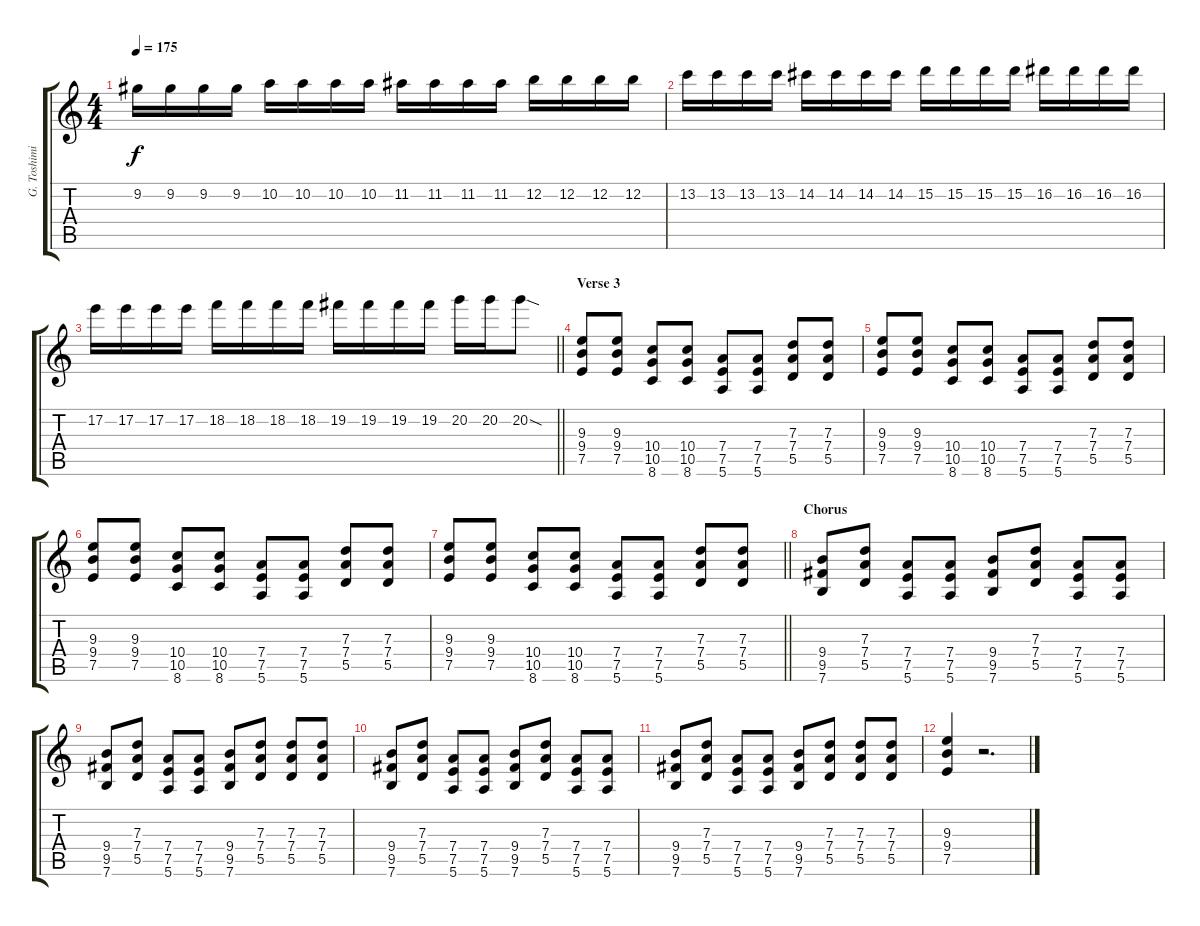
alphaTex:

\track ("G. Toshimi" "G. Toshimi") {instrument distortionguitar}
\staff {score tabs}
\tuning (E4 B3 G3 D3 A2 E2) {hide}
\ts (4 4)
\tempo 175
\clef g2
\ks c
9.2.16{dy f} 9.2.16 9.2.16 9.2.16 10.2.16 10.2.16 10.2.16 10.2.16 11.2.16 11.2.16 11.2.16 11.2.16 12.2.16 12.2.16 12.2.16 12.2.16 |
13.2.16 13.2.16 13.2.16 13.2.16 14.2.16 14.2.16 14.2.16 14.2.16 15.2.16 15.2.16 15.2.16 15.2.16 16.2.16 16.2.16 16.2.16 16.2.16 |
\barLineRight lightlight
17.2.16 17.2.16 17.2.16 17.2.16 18.2.16 18.2.16 18.2.16 18.2.16 19.2.16 19.2.16 19.2.16 19.2.16 20.2.16 20.2.16 20.2{sod}.8 |
\section ("" "Verse 3")
(9.3 9.4 7.5).8{balance 13} (9.3 9.4 7.5).8 (10.4 10.5 8.6).8 (10.4 10.5 8.6).8 (7.4 7.5 5.6).8 (7.4 7.5 5.6).8 (7.3 7.4 5.5).8 (7.3 7.4 5.5).8 |
(9.3 9.4 7.5).8 (9.3 9.4 7.5).8 (10.4 10.5 8.6).8 (10.4 10.5 8.6).8 (7.4 7.5 5.6).8 (7.4 7.5 5.6).8 (7.3 7.4 5.5).8 (7.3 7.4 5.5).8 |
(9.3 9.4 7.5).8 (9.3 9.4 7.5).8 (10.4 10.5 8.6).8 (10.4 10.5 8.6).8 (7.4 7.5 5.6).8 (7.4 7.5 5.6).8 (7.3 7.4 5.5).8 (7.3 7.4 5.5).8 |
\barLineRight lightlight
(9.3 9.4 7.5).8 (9.3 9.4 7.5).8 (10.4 10.5 8.6).8 (10.4 10.5 8.6).8 (7.4 7.5 5.6).8 (7.4 7.5 5.6).8 (7.3 7.4 5.5).8 (7.3 7.4 5.5).8 |
\section ("" "Chorus")
(9.4 9.5 7.6).8 (7.3 7.4 5.5).8 (7.4 7.5 5.6).8 (7.4 7.5 5.6).8 (9.4 9.5 7.6).8 (7.3 7.4 5.5).8 (7.4 7.5 5.6).8 (7.4 7.5 5.6).8 |
(9.4 9.5 7.6).8 (7.3 7.4 5.5).8 (7.4 7.5 5.6).8 (7.4 7.5 5.6).8 (9.4 9.5 7.6).8 (7.3 7.4 5.5).8 (7.3 7.4 5.5).8 (7.3 7.4 5.5).8 |
(9.4 9.5 7.6).8 (7.3 7.4 5.5).8 (7.4 7.5 5.6).8 (7.4 7.5 5.6).8 (9.4 9.5 7.6).8 (7.3 7.4 5.5).8 (7.4 7.5 5.6).8 (7.4 7.5 5.6).8 |
(9.4 9.5 7.6).8 (7.3 7.4 5.5).8 (7.4 7.5 5.6).8 (7.4 7.5 5.6).8 (9.4 9.5 7.6).8 (7.3 7.4 5.5).8 (7.3 7.4 5.5).8 (7.3 7.4 5.5).8 |
(9.3 9.4 7.5).4 r.2{d}
